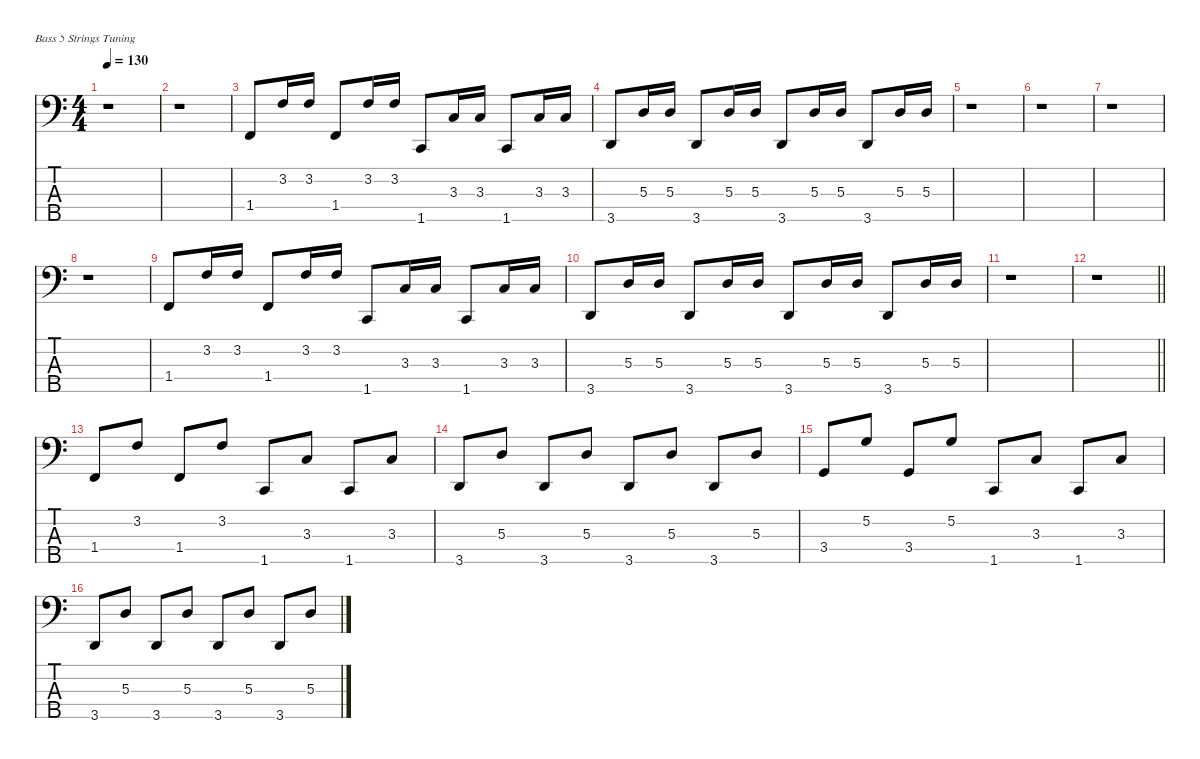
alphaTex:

\defaultSystemsLayout 4
\hideDynamics
\bracketExtendMode nobrackets
\singleTrackTrackNamePolicy hidden
\multiTrackTrackNamePolicy hidden
\otherSystemsTrackNameOrientation horizontal
\track ("Synth bass" "synth.bs.") {defaultSystemsLayout 4 instrument synthbass1}
\staff {score tabs}
\tuning (G2 D2 A1 E1 B0)
\ts (4 4)
\tempo 130
\clef f4
\ks c
r.1{dy f beam Down} |
r.1{beam Down} |
1.4.8{beam Up} 3.2.16{beam Up} 3.2.16{beam Up} 1.4.8{beam Up} 3.2.16{beam Up} 3.2.16{beam Up} 1.5.8{beam Up} 3.3.16{beam Up} 3.3.16{beam Up} 1.5.8{beam Up} 3.3.16{beam Up} 3.3.16{beam Up} |
3.5.8{beam Up} 5.3.16{beam Up} 5.3.16{beam Up} 3.5.8{beam Up} 5.3.16{beam Up} 5.3.16{beam Up} 3.5.8{beam Up} 5.3.16{beam Up} 5.3.16{beam Up} 3.5.8{beam Up} 5.3.16{beam Up} 5.3.16{beam Up} |
r.1{beam Down} |
r.1{beam Down} |
r.1{beam Down} |
r.1{beam Down} |
1.4.8{beam Up} 3.2.16{beam Up} 3.2.16{beam Up} 1.4.8{beam Up} 3.2.16{beam Up} 3.2.16{beam Up} 1.5.8{beam Up} 3.3.16{beam Up} 3.3.16{beam Up} 1.5.8{beam Up} 3.3.16{beam Up} 3.3.16{beam Up} |
3.5.8{beam Up} 5.3.16{beam Up} 5.3.16{beam Up} 3.5.8{beam Up} 5.3.16{beam Up} 5.3.16{beam Up} 3.5.8{beam Up} 5.3.16{beam Up} 5.3.16{beam Up} 3.5.8{beam Up} 5.3.16{beam Up} 5.3.16{beam Up} |
r.1{beam Down} |
\barLineRight lightlight
r.1{beam Down} |
1.4.8{beam Up} 3.2.8{beam Up} 1.4.8{beam Up} 3.2.8{beam Up} 1.5.8{beam Up} 3.3.8{beam Up} 1.5.8{beam Up} 3.3.8{beam Up} |
3.5.8{beam Up} 5.3.8{beam Up} 3.5.8{beam Up} 5.3.8{beam Up} 3.5.8{beam Up} 5.3.8{beam Up} 3.5.8{beam Up} 5.3.8{beam Up} |
3.4.8{beam Up} 5.2.8{beam Up} 3.4.8{beam Up} 5.2.8{beam Up} 1.5.8{beam Up} 3.3.8{beam Up} 1.5.8{beam Up} 3.3.8{beam Up} |
3.5.8{beam Up} 5.3.8{beam Up} 3.5.8{beam Up} 5.3.8{beam Up} 3.5.8{beam Up} 5.3.8{beam Up} 3.5.8{beam Up} 5.3.8{beam Up}
